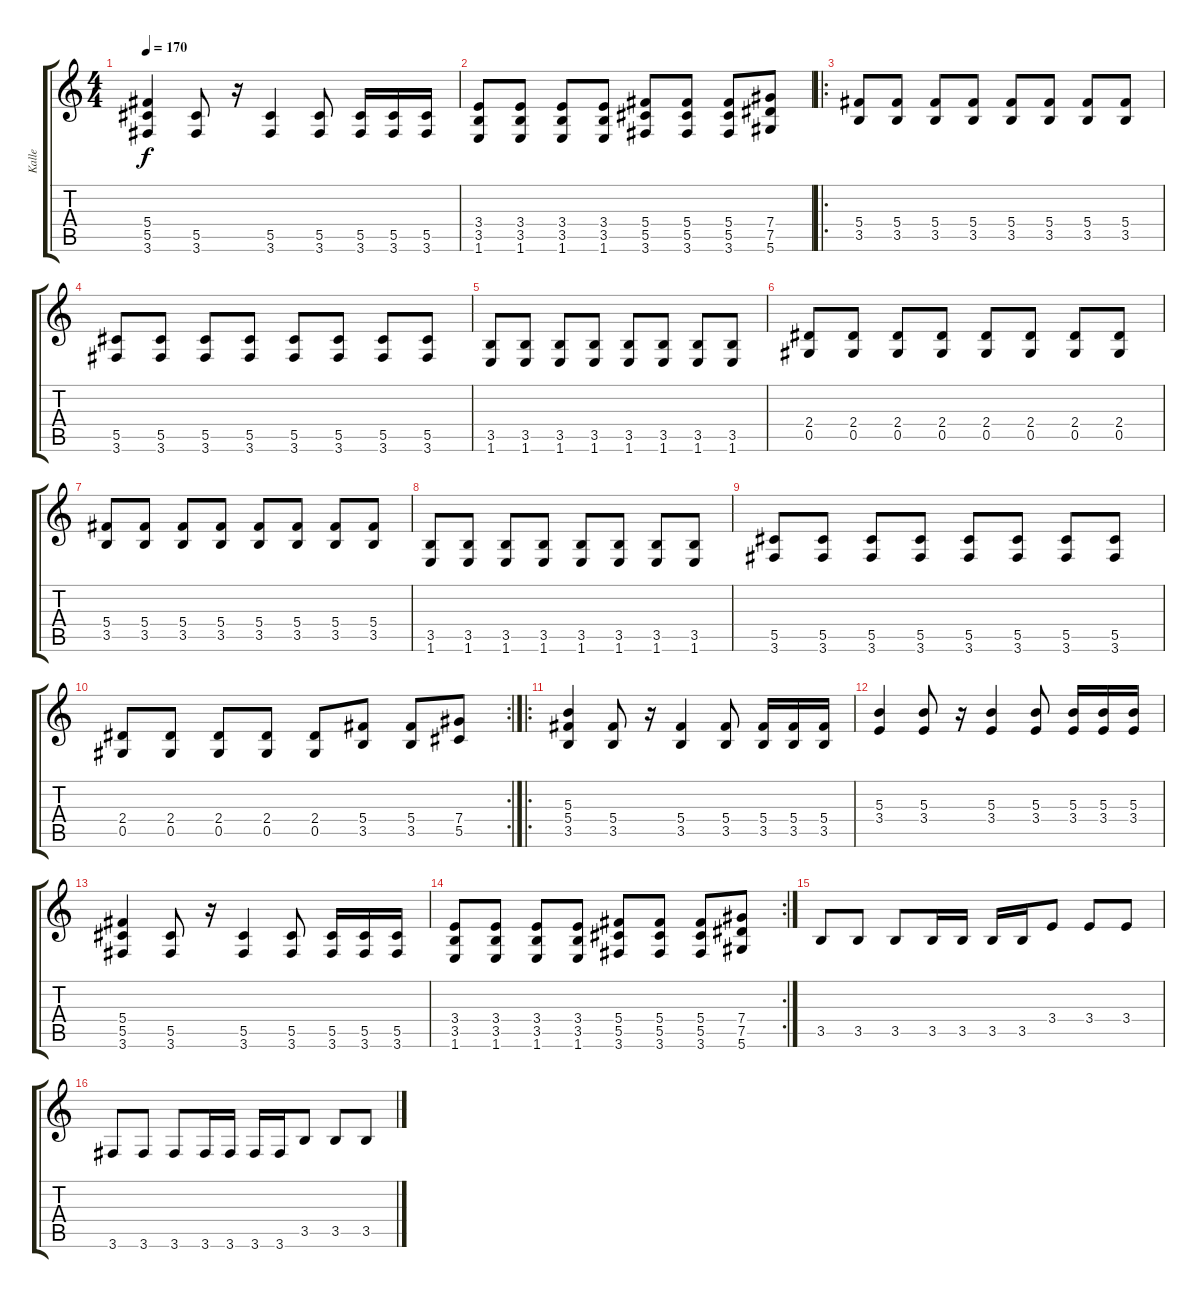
\track ("Kalle" "Kalle") {instrument distortionguitar}
\staff {score tabs}
\tuning (Eb4 Bb3 Gb3 Db3 Ab2 Eb2) {hide}
\ts (4 4)
\tempo 170
\clef g2
\ks c
(5.4 5.5 3.6).4{dy f} (5.5 3.6).8 r.16 (5.5 3.6).4 (5.5 3.6).8 (5.5 3.6).16 (5.5 3.6).16 (5.5 3.6).16 |
(3.4 3.5 1.6).8 (3.4 3.5 1.6).8 (3.4 3.5 1.6).8 (3.4 3.5 1.6).8 (5.4 5.5 3.6).8 (5.4 5.5 3.6).8 (5.4 5.5 3.6).8 (7.4 7.5 5.6).8 |
\ro
(5.4 3.5).8 (5.4 3.5).8 (5.4 3.5).8 (5.4 3.5).8 (5.4 3.5).8 (5.4 3.5).8 (5.4 3.5).8 (5.4 3.5).8 |
(5.5 3.6).8 (5.5 3.6).8 (5.5 3.6).8 (5.5 3.6).8 (5.5 3.6).8 (5.5 3.6).8 (5.5 3.6).8 (5.5 3.6).8 |
(3.5 1.6).8 (3.5 1.6).8 (3.5 1.6).8 (3.5 1.6).8 (3.5 1.6).8 (3.5 1.6).8 (3.5 1.6).8 (3.5 1.6).8 |
(2.4 0.5).8 (2.4 0.5).8 (2.4 0.5).8 (2.4 0.5).8 (2.4 0.5).8 (2.4 0.5).8 (2.4 0.5).8 (2.4 0.5).8 |
(5.4 3.5).8 (5.4 3.5).8 (5.4 3.5).8 (5.4 3.5).8 (5.4 3.5).8 (5.4 3.5).8 (5.4 3.5).8 (5.4 3.5).8 |
(3.5 1.6).8 (3.5 1.6).8 (3.5 1.6).8 (3.5 1.6).8 (3.5 1.6).8 (3.5 1.6).8 (3.5 1.6).8 (3.5 1.6).8 |
(5.5 3.6).8 (5.5 3.6).8 (5.5 3.6).8 (5.5 3.6).8 (5.5 3.6).8 (5.5 3.6).8 (5.5 3.6).8 (5.5 3.6).8 |
\rc 2
(2.4 0.5).8 (2.4 0.5).8 (2.4 0.5).8 (2.4 0.5).8 (2.4 0.5).8 (5.4 3.5).8 (5.4 3.5).8 (7.4 5.5).8 |
\ro
(5.3 5.4 3.5).4 (5.4 3.5).8 r.16 (5.4 3.5).4 (5.4 3.5).8 (5.4 3.5).16 (5.4 3.5).16 (5.4 3.5).16 |
(5.3 3.4).4 (5.3 3.4).8 r.16 (5.3 3.4).4 (5.3 3.4).8 (5.3 3.4).16 (5.3 3.4).16 (5.3 3.4).16 |
(5.4 5.5 3.6).4 (5.5 3.6).8 r.16 (5.5 3.6).4 (5.5 3.6).8 (5.5 3.6).16 (5.5 3.6).16 (5.5 3.6).16 |
\rc 2
(3.4 3.5 1.6).8 (3.4 3.5 1.6).8 (3.4 3.5 1.6).8 (3.4 3.5 1.6).8 (5.4 5.5 3.6).8 (5.4 5.5 3.6).8 (5.4 5.5 3.6).8 (7.4 7.5 5.6).8 |
3.5.8 3.5.8 3.5.8 3.5.16 3.5.16 3.5.16 3.5.16 3.4.8 3.4.8 3.4.8 |
3.6.8 3.6.8 3.6.8 3.6.16 3.6.16 3.6.16 3.6.16 3.5.8 3.5.8 3.5.8
